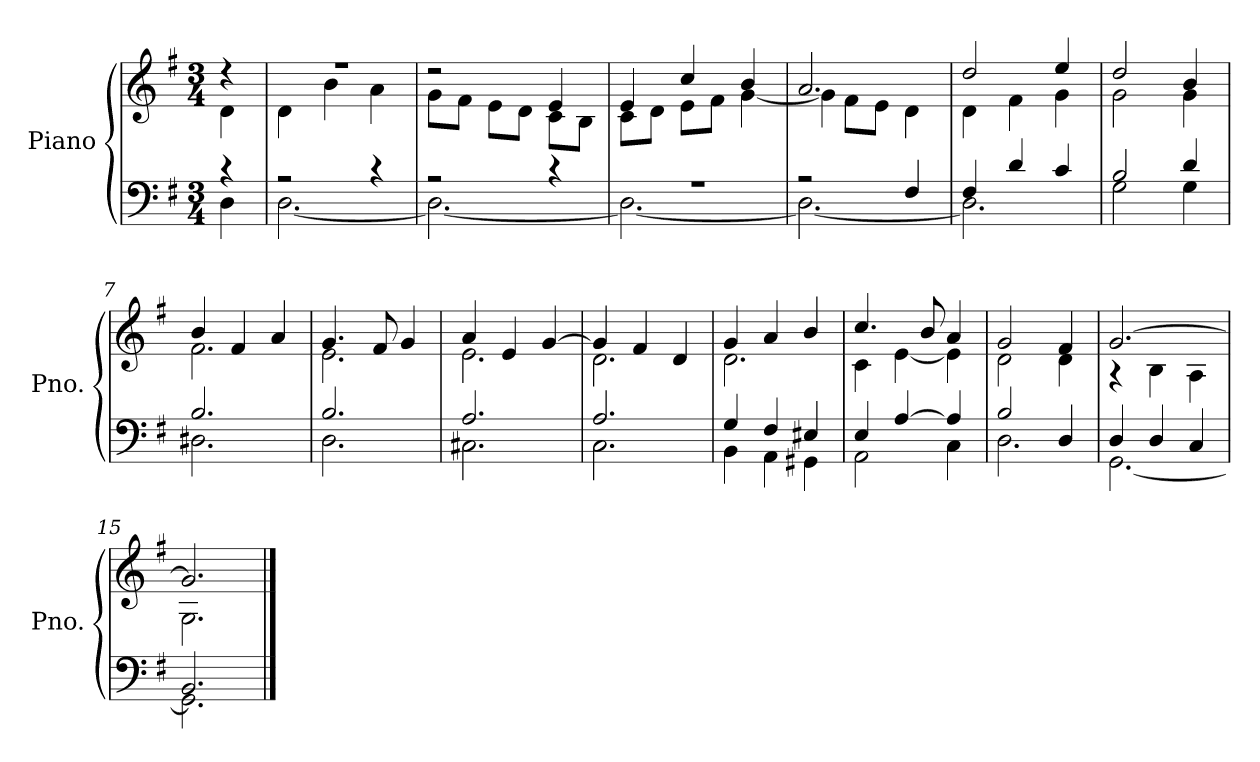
**kern	**kern
*part1	*part1
*staff2	*staff1
*I"Piano	*
*I'Pno.	*
*clefF4	*clefG2
*k[f#]	*k[f#]
*M3/4	*M3/4
=	=
*^	*^
4r	4D\	4r	4d\
=1	=1	=1	=1
2r	[2.D\	2.r	4d\
.	.	.	4b\
4r	.	.	4a\
=2	=2	=2	=2
2r	2.D\_	2r	8g\L
.	.	.	8f#\J
.	.	.	8e\L
.	.	.	8d\J
4r	.	4e/	8c\L
.	.	.	8B\J
=3	=3	=3	=3
2.r	2.D\_	4e/	8c\L
.	.	.	8d\J
.	.	4cc/	8e\L
.	.	.	8f#\J
.	.	4b/	[4g\
=4	=4	=4	=4
2r	2.D\_	2.a/	4g\]
.	.	.	8f#\L
.	.	.	8e\J
4F#/	.	.	4d\
=5	=5	=5	=5
4F#/	2.D\]	2dd/	4d\
4d/	.	.	4f#\
4c/	.	4ee/	4g\
=6	=6	=6	=6
2B/	2G\	2dd/	2g\
4d/	4G\	4b/	4g\
=7	=7	=7	=7
2.B/	2.D#X\	4b/	2.f#\
.	.	4f#/	.
.	.	4a/	.
=8	=8	=8	=8
2.B/	2.D\	4.g/	2.e\
.	.	8f#/	.
.	.	4g/	.
=9	=9	=9	=9
2.A/	2.C#X\	4a/	2.e\
.	.	4e/	.
.	.	[4g/	.
!!LO:LB:g=z	!!
=10	=10	=10	=10
2.A/	2.C\	4g/]	2.d\
.	.	4f#/	.
.	.	4d/	.
=11	=11	=11	=11
4G/	4BB\	4g/	2.d\
4F#/	4AA\	4a/	.
4E#X/	4GG#X\	4b/	.
=12	=12	=12	=12
4E/	2AA\	4.cc/	4c\
[4A/	.	.	[4e\
.	.	8b/	.
4A/]	4C\	4a/	4e\]
=13	=13	=13	=13
2B/	2.D\	2g/	2d\
4D/	.	4f#/	4d\
=14	=14	=14	=14
4D/	[2.GG\	[2.g/	4r
4D/	.	.	4B\
4C/	.	.	4A\
=15	=15	=15	=15
2.BB/	2.GG\]	2.g/]	2.G\
*v	*v	*	*
*	*v	*v
==	==
*-	*-
